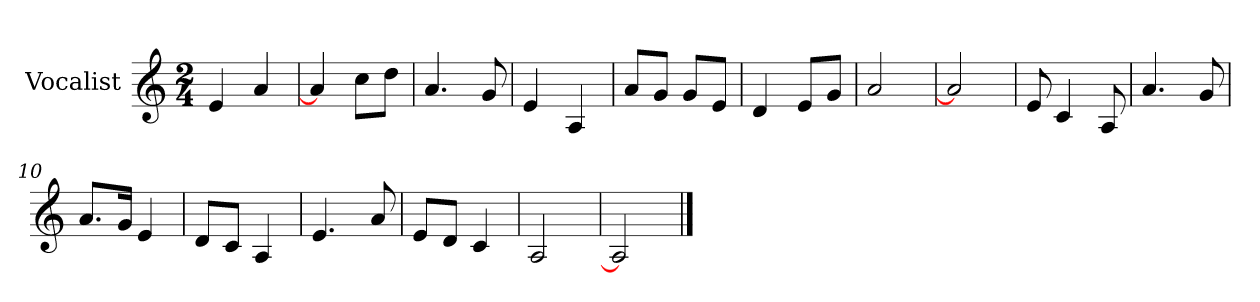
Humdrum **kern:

**kern
*part1
*staff1
*I"Vocalist
*k[]
*C:
*M2/4
=
4e
4a
=1
4a]
8ccL
8ddJ
=2
4.a
8g
=3
4e
4A
=4
8aL
8gJ
8gL
8eJ
=5
4d
8eL
8gJ
=6
2a
=7
2a]
=8
8e
4c
8A
=9
4.a
8g
=10
8.aL
16gJk
4e
=11
8dL
8cJ
4A
=12
4.e
8a
=13
8eL
8dJ
4c
=14
2A
=15
2A]
==
*-
